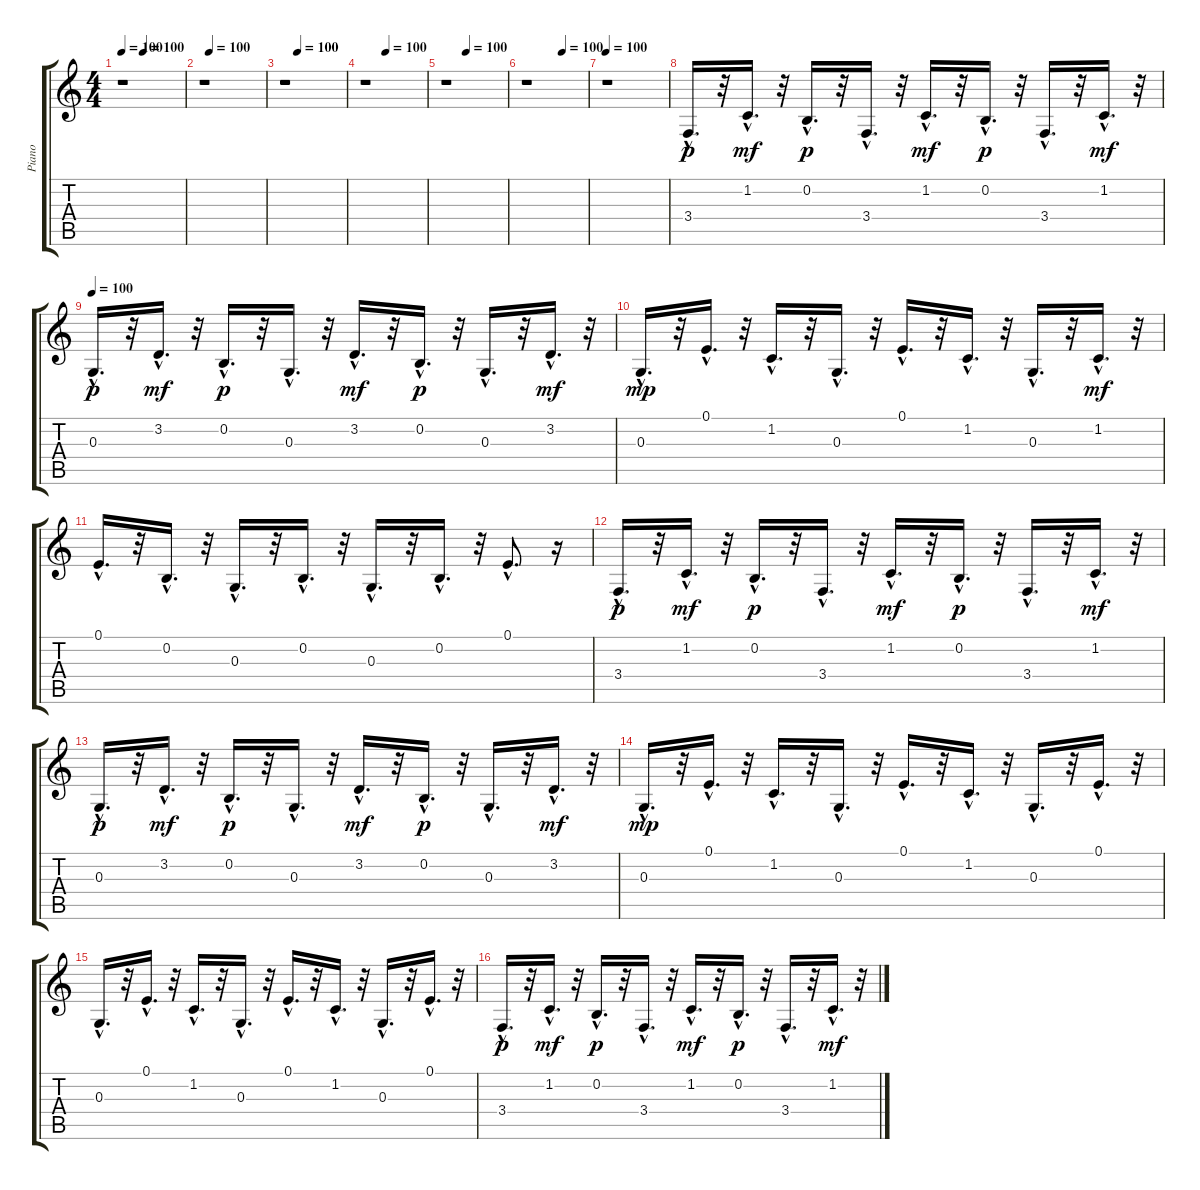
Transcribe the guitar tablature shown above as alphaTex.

\track ("Piano" "Piano") {instrument electricpiano1}
\staff {score tabs}
\tuning (E4 B3 G3 D3 A2 E2) {hide}
\ts (4 4)
\tempo 100
\tempo (100 0.34375)
\clef g2
\ks c
r.1{dy mp} |
\tempo (100 0.09375)
r.1 |
\tempo (100 0.21875)
r.1 |
\tempo (100 0.34375)
r.1 |
\tempo (100 0.34375)
r.1 |
\tempo (100 0.59375)
r.1 |
\tempo 100
r.1 |
3.4{hac}.16{d dy p} r.32 1.2{hac}.16{d dy mf} r.32 0.2{hac}.16{d dy p} r.32 3.4{hac}.16{d} r.32 1.2{hac}.16{d dy mf} r.32 0.2{hac}.16{d dy p} r.32 3.4{hac}.16{d} r.32 1.2{hac}.16{d dy mf} r.32 |
\tempo 100
0.3{hac}.16{d dy p} r.32 3.2{hac}.16{d dy mf} r.32 0.2{hac}.16{d dy p} r.32 0.3{hac}.16{d} r.32 3.2{hac}.16{d dy mf} r.32 0.2{hac}.16{d dy p} r.32 0.3{hac}.16{d} r.32 3.2{hac}.16{d dy mf} r.32 |
0.3{hac}.16{d dy mp} r.32 0.1{hac}.16{d} r.32 1.2{hac}.16{d} r.32 0.3{hac}.16{d} r.32 0.1{hac}.16{d} r.32 1.2{hac}.16{d} r.32 0.3{hac}.16{d} r.32 1.2{hac}.16{d dy mf} r.32 |
0.1{hac}.16{d} r.32 0.2{hac}.16{d} r.32 0.3{hac}.16{d} r.32 0.2{hac}.16{d} r.32 0.3{hac}.16{d} r.32 0.2{hac}.16{d} r.32 0.1{hac}.8{d} r.16 |
3.4{hac}.16{d dy p} r.32 1.2{hac}.16{d dy mf} r.32 0.2{hac}.16{d dy p} r.32 3.4{hac}.16{d} r.32 1.2{hac}.16{d dy mf} r.32 0.2{hac}.16{d dy p} r.32 3.4{hac}.16{d} r.32 1.2{hac}.16{d dy mf} r.32 |
0.3{hac}.16{d dy p} r.32 3.2{hac}.16{d dy mf} r.32 0.2{hac}.16{d dy p} r.32 0.3{hac}.16{d} r.32 3.2{hac}.16{d dy mf} r.32 0.2{hac}.16{d dy p} r.32 0.3{hac}.16{d} r.32 3.2{hac}.16{d dy mf} r.32 |
0.3{hac}.16{d dy mp} r.32 0.1{hac}.16{d} r.32 1.2{hac}.16{d} r.32 0.3{hac}.16{d} r.32 0.1{hac}.16{d} r.32 1.2{hac}.16{d} r.32 0.3{hac}.16{d} r.32 0.1{hac}.16{d} r.32 |
0.3{hac}.16{d} r.32 0.1{hac}.16{d} r.32 1.2{hac}.16{d} r.32 0.3{hac}.16{d} r.32 0.1{hac}.16{d} r.32 1.2{hac}.16{d} r.32 0.3{hac}.16{d} r.32 0.1{hac}.16{d} r.32 |
3.4{hac}.16{d dy p} r.32 1.2{hac}.16{d dy mf} r.32 0.2{hac}.16{d dy p} r.32 3.4{hac}.16{d} r.32 1.2{hac}.16{d dy mf} r.32 0.2{hac}.16{d dy p} r.32 3.4{hac}.16{d} r.32 1.2{hac}.16{d dy mf} r.32
